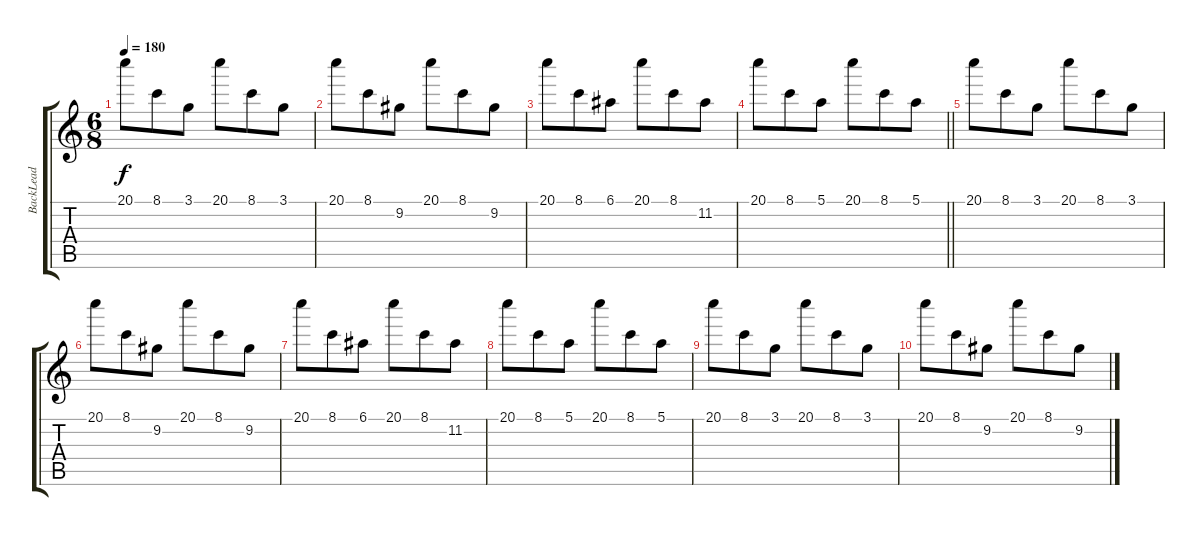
\track ("BackLead" "BackLead") {instrument distortionguitar}
\staff {score tabs}
\tuning (E4 B3 G3 D3 A2 E2) {hide}
\ts (6 8)
\tempo 180
\clef g2
\ks c
20.1.8{dy f} 8.1.8 3.1.8 20.1.8 8.1.8 3.1.8 |
20.1.8 8.1.8 9.2.8 20.1.8 8.1.8 9.2.8 |
20.1.8 8.1.8 6.1.8 20.1.8 8.1.8 11.2.8 |
\barLineRight lightlight
20.1.8 8.1.8 5.1.8 20.1.8 8.1.8 5.1.8 |
20.1.8 8.1.8 3.1.8 20.1.8 8.1.8 3.1.8 |
20.1.8 8.1.8 9.2.8 20.1.8 8.1.8 9.2.8 |
20.1.8 8.1.8 6.1.8 20.1.8 8.1.8 11.2.8 |
20.1.8 8.1.8 5.1.8 20.1.8 8.1.8 5.1.8 |
20.1.8 8.1.8 3.1.8 20.1.8 8.1.8 3.1.8 |
20.1.8 8.1.8 9.2.8 20.1.8 8.1.8 9.2.8
